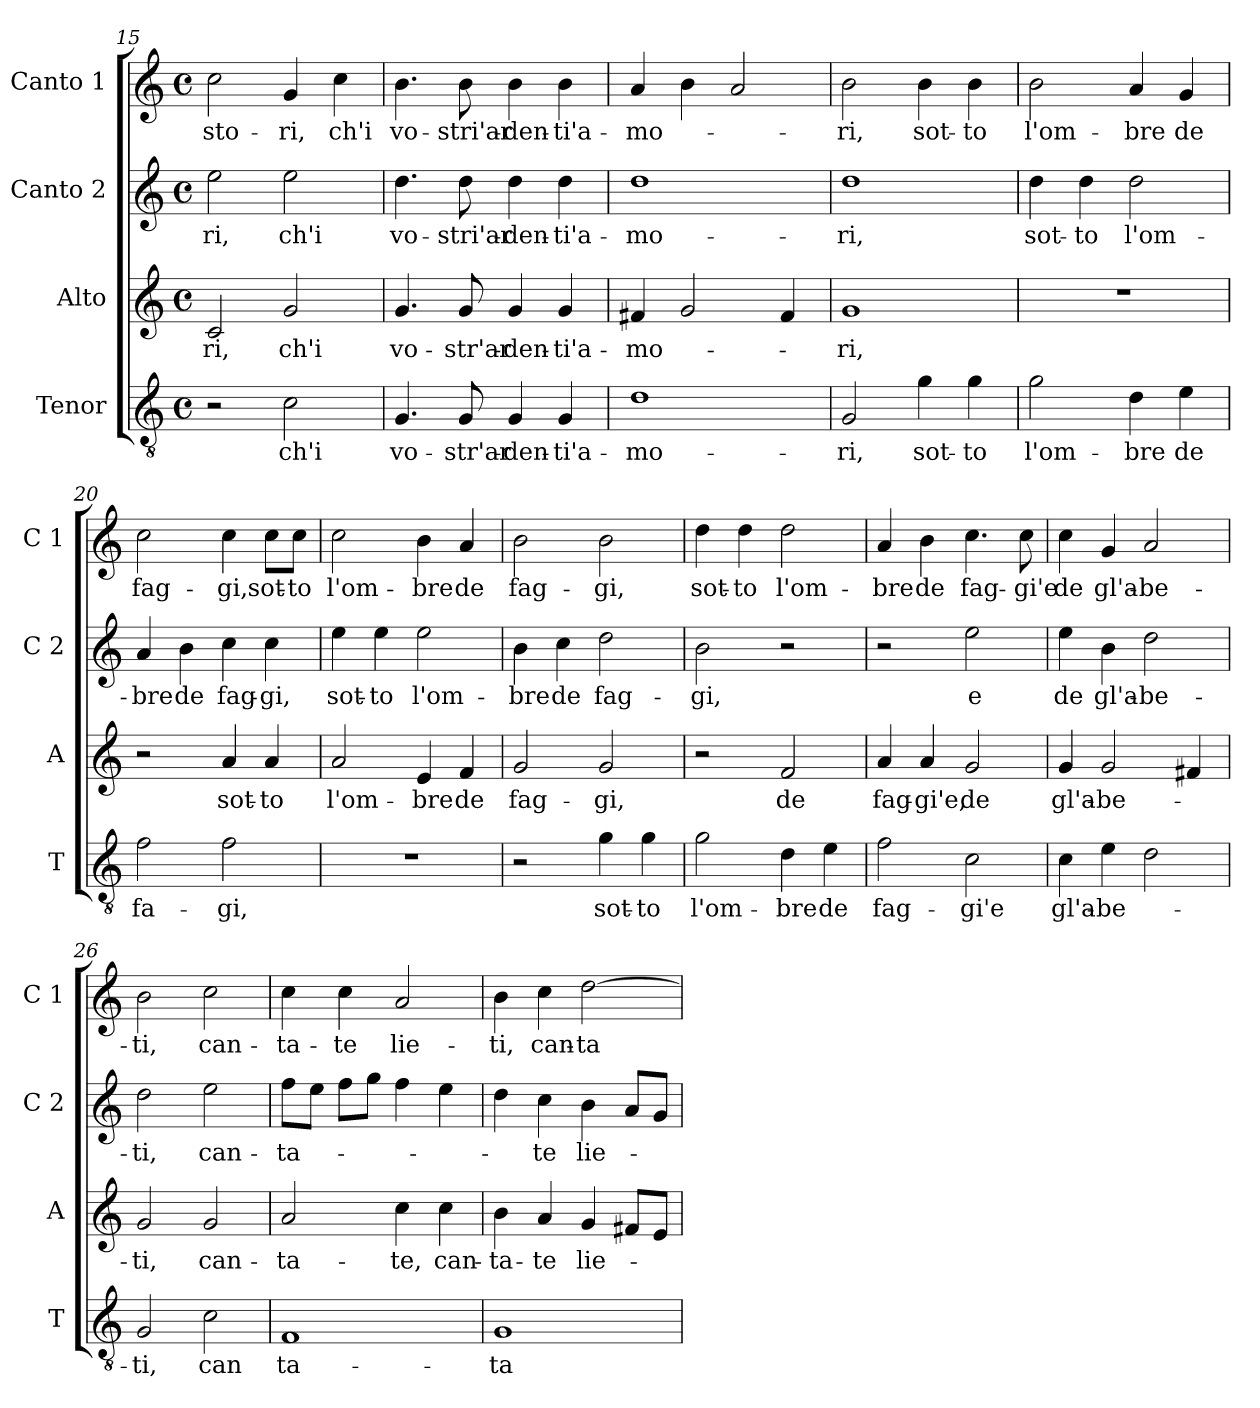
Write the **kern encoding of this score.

**kern	**text	**kern	**text	**kern	**text	**kern	**text
*part4	*part4	*part3	*part3	*part2	*part2	*part1	*part1
*staff4	*staff4	*staff3	*staff3	*staff2	*staff2	*staff1	*staff1
*I"Tenor	*	*I"Alto	*	*I"Canto 2	*	*I"Canto 1	*
*I'T	*	*I'A	*	*I'C 2	*	*I'C 1	*
*clefGv2	*	*clefG2	*	*clefG2	*	*clefG2	*
*k[]	*	*k[]	*	*k[]	*	*k[]	*
*C:	*	*C:	*	*C:	*	*C:	*
*M4/4	*	*M4/4	*	*M4/4	*	*M4/4	*
*met(c)	*	*met(c)	*	*met(c)	*	*met(c)	*
=15	=15	=15	=15	=15	=15	=15	=15
!	!	!	!LO:LY:b	!	!LO:LY:b	!	!LO:LY:b
2r	.	2c/	-ri,	2ee\	-ri,	2cc\	-sto-
!	!LO:LY:b	!	!LO:LY:b	!	!LO:LY:b	!	!LO:LY:b
2c\	ch'i	2g/	ch'i	2ee\	ch'i	4g/	-ri,
!	!	!	!	!	!	!	!LO:LY:b
.	.	.	.	.	.	4cc\	ch'i
!!LO:PB:g=z
=16	=16	=16	=16	=16	=16	=16	=16
!	!LO:LY:b	!	!LO:LY:b	!	!LO:LY:b	!	!LO:LY:b
4.G/	vo-	4.g/	vo-	4.dd\	vo-	4.b\	vo-
!	!LO:LY:b	!	!LO:LY:b	!	!LO:LY:b	!	!LO:LY:b
8G/	-str'ar-	8g/	-str'ar-	8dd\	-stri'ar-	8b\	-stri'ar-
!	!LO:LY:b	!	!LO:LY:b	!	!LO:LY:b	!	!LO:LY:b
4G/	-den-	4g/	-den-	4dd\	-den-	4b\	-den-
!	!LO:LY:b	!	!LO:LY:b	!	!LO:LY:b	!	!LO:LY:b
4G/	-ti'a-	4g/	-ti'a-	4dd\	-ti'a-	4b\	-ti'a-
=17	=17	=17	=17	=17	=17	=17	=17
!	!LO:LY:b	!	!LO:LY:b	!	!LO:LY:b	!	!LO:LY:b
1d	-mo-	4f#X/	-mo-	1dd	-mo-	4a/	-mo-
.	.	2g/	.	.	.	4b\	.
.	.	.	.	.	.	2a/	.
.	.	4f#/	.	.	.	.	.
=18	=18	=18	=18	=18	=18	=18	=18
!	!LO:LY:b	!	!LO:LY:b	!	!LO:LY:b	!	!LO:LY:b
2G/	-ri,	1g	-ri,	1dd	-ri,	2b\	-ri,
!	!LO:LY:b	!	!	!	!	!	!LO:LY:b
4g\	sot-	.	.	.	.	4b\	sot-
!	!LO:LY:b	!	!	!	!	!	!LO:LY:b
4g\	-to	.	.	.	.	4b\	-to
=19	=19	=19	=19	=19	=19	=19	=19
!	!LO:LY:b	!	!	!	!LO:LY:b	!	!LO:LY:b
2g\	l'om-	1r	.	4dd\	sot-	2b\	l'om-
!	!	!	!	!	!LO:LY:b	!	!
.	.	.	.	4dd\	-to	.	.
!	!LO:LY:b	!	!	!	!LO:LY:b	!	!LO:LY:b
4d\	-bre	.	.	2dd\	l'om-	4a/	-bre
!	!LO:LY:b	!	!	!	!	!	!LO:LY:b
4e\	de	.	.	.	.	4g/	de
=20	=20	=20	=20	=20	=20	=20	=20
!	!LO:LY:b	!	!	!	!LO:LY:b	!	!LO:LY:b
2f\	fa-	2r	.	4a/	-bre	2cc\	fag-
!	!	!	!	!	!LO:LY:b	!	!
.	.	.	.	4b\	de	.	.
!	!LO:LY:b	!	!LO:LY:b	!	!LO:LY:b	!	!LO:LY:b
2f\	-gi,	4a/	sot-	4cc\	fag-	4cc\	-gi,
!	!	!	!LO:LY:b	!	!LO:LY:b	!	!LO:LY:b
.	.	4a/	-to	4cc\	-gi,	8cc\L	sot-
!	!	!	!	!	!	!	!LO:LY:b
.	.	.	.	.	.	8cc\J	-to
=21	=21	=21	=21	=21	=21	=21	=21
!	!	!	!LO:LY:b	!	!LO:LY:b	!	!LO:LY:b
1r	.	2a/	l'om-	4ee\	sot-	2cc\	l'om-
!	!	!	!	!	!LO:LY:b	!	!
.	.	.	.	4ee\	-to	.	.
!	!	!	!LO:LY:b	!	!LO:LY:b	!	!LO:LY:b
.	.	4e/	-bre	2ee\	l'om-	4b\	-bre
!	!	!	!LO:LY:b	!	!	!	!LO:LY:b
.	.	4f/	de	.	.	4a/	de
!!LO:LB:g=z
=22	=22	=22	=22	=22	=22	=22	=22
!	!	!	!LO:LY:b	!	!LO:LY:b	!	!LO:LY:b
2r	.	2g/	fag-	4b\	-bre	2b\	fag-
!	!	!	!	!	!LO:LY:b	!	!
.	.	.	.	4cc\	de	.	.
!	!LO:LY:b	!	!LO:LY:b	!	!LO:LY:b	!	!LO:LY:b
4g\	sot-	2g/	-gi,	2dd\	fag-	2b\	-gi,
!	!LO:LY:b	!	!	!	!	!	!
4g\	-to	.	.	.	.	.	.
=23	=23	=23	=23	=23	=23	=23	=23
!	!LO:LY:b	!	!	!	!LO:LY:b	!	!LO:LY:b
2g\	l'om-	2r	.	2b\	-gi,	4dd\	sot-
!	!	!	!	!	!	!	!LO:LY:b
.	.	.	.	.	.	4dd\	-to
!	!LO:LY:b	!	!LO:LY:b	!	!	!	!LO:LY:b
4d\	-bre	2f/	de	2r	.	2dd\	l'om-
!	!LO:LY:b	!	!	!	!	!	!
4e\	de	.	.	.	.	.	.
=24	=24	=24	=24	=24	=24	=24	=24
!	!LO:LY:b	!	!LO:LY:b	!	!	!	!LO:LY:b
2f\	fag-	4a/	fag-	2r	.	4a/	-bre
!	!	!	!LO:LY:b	!	!	!	!LO:LY:b
.	.	4a/	-gi'e,	.	.	4b\	de
!	!LO:LY:b	!	!LO:LY:b	!	!LO:LY:b	!	!LO:LY:b
2c\	-gi'e	2g/	de	2ee\	e	4.cc\	fag-
!	!	!	!	!	!	!	!LO:LY:b
.	.	.	.	.	.	8cc\	-gi'e
=25	=25	=25	=25	=25	=25	=25	=25
!	!LO:LY:b	!	!LO:LY:b	!	!LO:LY:b	!	!LO:LY:b
4c\	gl'a-	4g/	gl'a-	4ee\	de	4cc\	de
!	!LO:LY:b	!	!LO:LY:b	!	!LO:LY:b	!	!LO:LY:b
4e\	-be-	2g/	-be-	4b\	gl'a-	4g/	gl'a-
!	!	!	!	!	!LO:LY:b	!	!LO:LY:b
2d\	.	.	.	2dd\	-be-	2a/	-be-
.	.	4f#X/	.	.	.	.	.
=26	=26	=26	=26	=26	=26	=26	=26
!	!LO:LY:b	!	!LO:LY:b	!	!LO:LY:b	!	!LO:LY:b
2G/	-ti,	2g/	-ti,	2dd\	-ti,	2b\	-ti,
!	!LO:LY:b	!	!LO:LY:b	!	!LO:LY:b	!	!LO:LY:b
2c\	can	2g/	can-	2ee\	can-	2cc\	can-
=27	=27	=27	=27	=27	=27	=27	=27
!	!LO:LY:b	!	!LO:LY:b	!	!LO:LY:b	!	!LO:LY:b
1F	ta-	2a/	-ta-	8ff\L	-ta-	4cc\	-ta-
.	.	.	.	8ee\J	.	.	.
!	!	!	!	!	!	!	!LO:LY:b
.	.	.	.	8ff\L	.	4cc\	-te
.	.	.	.	8gg\J	.	.	.
!	!	!	!LO:LY:b	!	!	!	!LO:LY:b
.	.	4cc\	-te,	4ff\	.	2a/	lie-
!	!	!	!LO:LY:b	!	!	!	!
.	.	4cc\	can-	4ee\	.	.	.
!!LO:LB:g=z
=28	=28	=28	=28	=28	=28	=28	=28
!	!LO:LY:b	!	!LO:LY:b	!	!	!	!LO:LY:b
1G	-ta	4b\	-ta-	4dd\	.	4b\	-ti,
!	!	!	!LO:LY:b	!	!LO:LY:b	!	!LO:LY:b
.	.	4a/	-te	4cc\	-te	4cc\	can-
!	!	!	!LO:LY:b	!	!LO:LY:b	!	!LO:LY:b
.	.	4g/	lie-	4b\	lie-	[2dd\	-ta-
.	.	8f#X/L	.	8a/L	.	.	.
.	.	8e/J	.	8g/J	.	.	.
=	=	=	=	=	=	=	=
*-	*-	*-	*-	*-	*-	*-	*-
